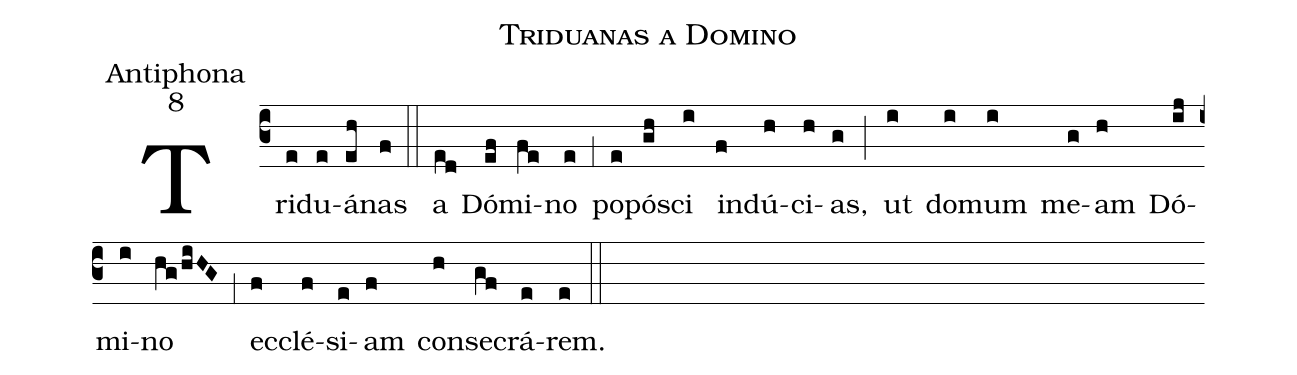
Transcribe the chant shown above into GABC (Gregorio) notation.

name:Triduanas a Domino;
office-part:Antiphona;
mode:8;
%%
(c3) Tri(e)du(e)á(eh)nas(f) (::) a(ed) Dó(ef)mi(fe)no(e) (;1) po(e)pó(gh)sci(i) in(f)dú(h)ci(h)as,(g) (;) ut(i) do(i)mum(i) me(g)am(h) Dó(ij)mi(i)no(hg/hiHG) (;1) ec(f)clé(f)si(e)am(f) con(h)se(gf)crá(e)rem.(e) (::)
